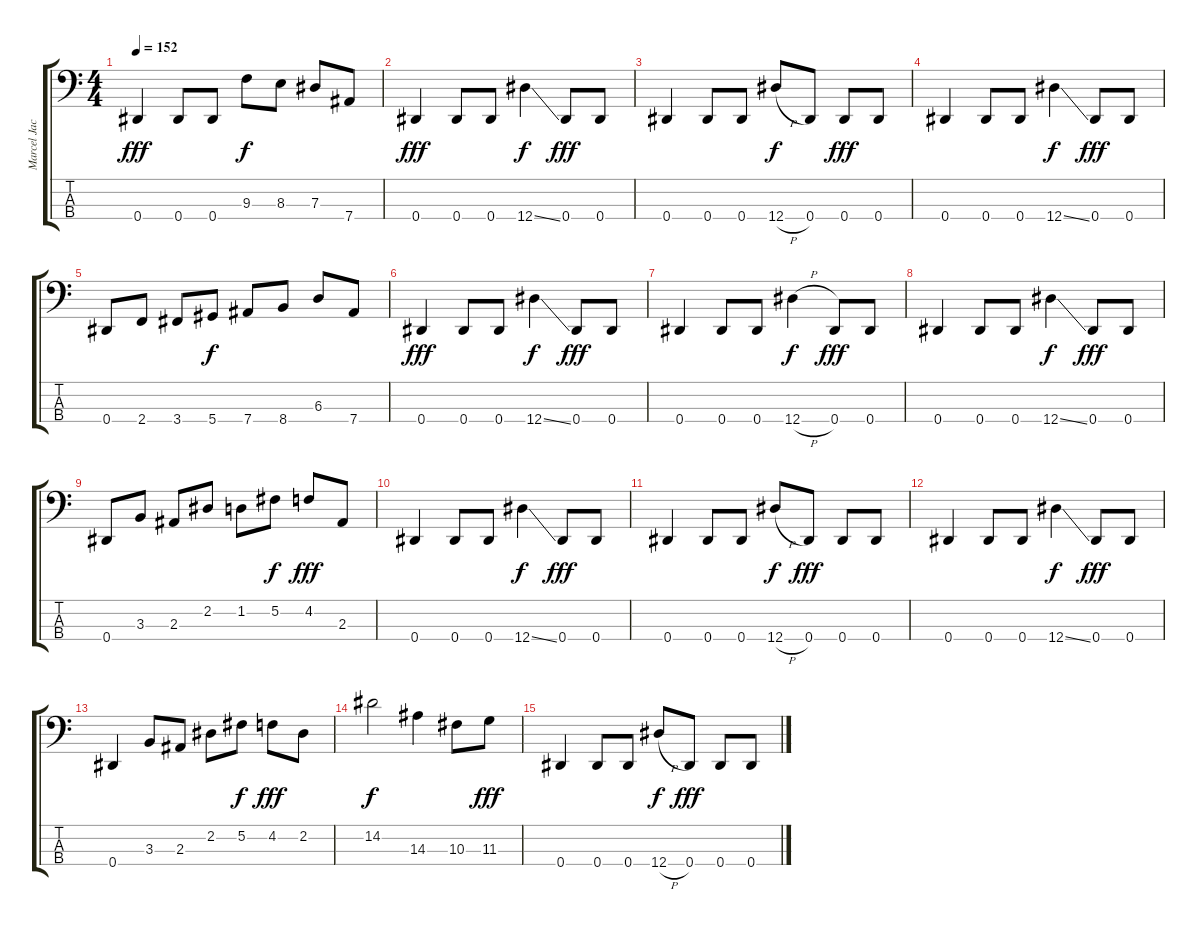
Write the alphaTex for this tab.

\track ("Marcel Jacob (Bass)" "Marcel Jac") {instrument electricbasspick}
\staff {score tabs}
\tuning (Gb2 Db2 Ab1 Eb1) {hide}
\ts (4 4)
\tempo 152
\clef f4
\ks c
0.4.4{dy fff} 0.4.8 0.4.8 9.3.8{dy f} 8.3.8 7.3.8 7.4.8 |
0.4.4{dy fff} 0.4.8 0.4.8 12.4{ss}.4{dy f} 0.4.8{dy fff} 0.4.8 |
0.4.4 0.4.8 0.4.8 12.4{h}.8{dy f} 0.4.8 0.4.8{dy fff} 0.4.8 |
0.4.4 0.4.8 0.4.8 12.4{ss}.4{dy f} 0.4.8{dy fff} 0.4.8 |
0.4.8 2.4.8 3.4.8 5.4.8{dy f} 7.4.8 8.4.8 6.3.8 7.4.8 |
0.4.4{dy fff} 0.4.8 0.4.8 12.4{ss}.4{dy f} 0.4.8{dy fff} 0.4.8 |
0.4.4{volume 16} 0.4.8{volume 16} 0.4.8{volume 15} 12.4{h}.4{dy f volume 15} 0.4.8{dy fff volume 15} 0.4.8{volume 14} |
0.4.4{volume 14} 0.4.8{volume 14} 0.4.8{volume 14} 12.4{ss}.4{dy f volume 13} 0.4.8{dy fff volume 13} 0.4.8{volume 13} |
0.4.8{volume 12} 3.3.8{volume 12} 2.3.8{volume 12} 2.2.8{volume 12} 1.2.8{volume 12} 5.2.8{dy f volume 11} 4.2.8{dy fff volume 11} 2.3.8{volume 11} |
0.4.4{volume 11} 0.4.8{volume 10} 0.4.8{volume 10} 12.4{ss}.4{dy f volume 10} 0.4.8{dy fff volume 9} 0.4.8{volume 9} |
0.4.4{volume 9} 0.4.8{volume 8} 0.4.8{volume 8} 12.4{h}.8{dy f volume 8} 0.4.8{dy fff volume 8} 0.4.8{volume 8} 0.4.8{volume 7} |
0.4.4{volume 7} 0.4.8{volume 7} 0.4.8{volume 6} 12.4{ss}.4{dy f volume 6} 0.4.8{dy fff volume 6} 0.4.8{volume 6} |
0.4.4{volume 5} 3.3.8{volume 5} 2.3.8{volume 5} 2.2.8{volume 4} 5.2.8{dy f volume 4} 4.2.8{dy fff volume 4} 2.2.8{volume 4} |
14.2.2{dy f volume 4} 14.3.4{volume 3} 10.3.8{volume 2} 11.3.8{dy fff volume 2} |
0.4.4{volume 2} 0.4.8{volume 1} 0.4.8{volume 1} 12.4{h}.8{dy f volume 1} 0.4.8{dy fff volume 1} 0.4.8{volume 0} 0.4.8{volume 0}
